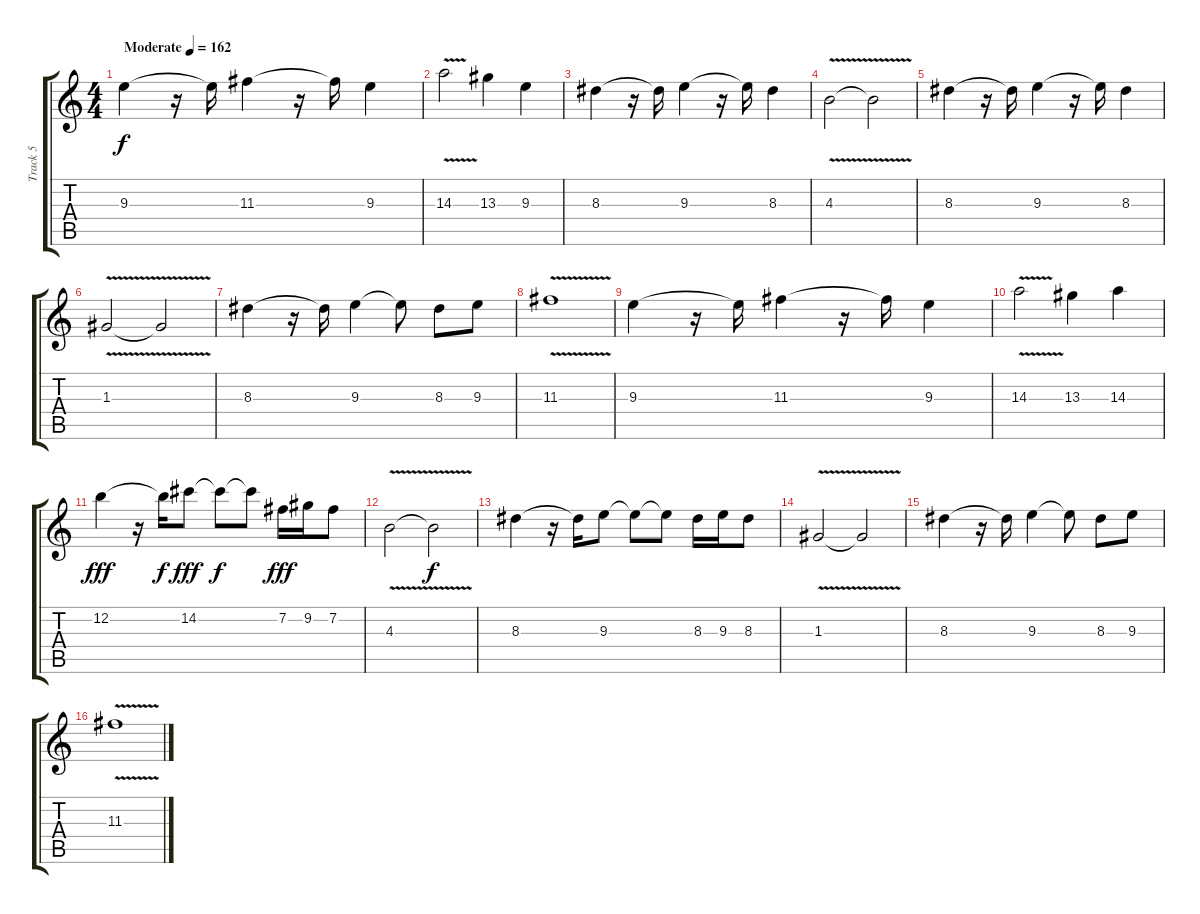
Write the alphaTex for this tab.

\track ("Track 5" "Track 5") {instrument distortionguitar}
\staff {score tabs}
\tuning (E4 B3 G3 D3 A2 E2) {hide}
\ts (4 4)
\tempo (162 "Moderate")
\clef g2
\ks c
9.3.4{dy f instrument distortionguitar} r.16 9.3{t}.16 11.3.4 r.16 11.3{t}.16 9.3.4 |
14.3{v}.2 13.3.4 9.3.4 |
8.3.4 r.16 8.3{t}.16 9.3.4 r.16 9.3{t}.16 8.3.4 |
4.3{v}.2 4.3{t}.2 |
8.3.4 r.16 8.3{t}.16 9.3.4 r.16 9.3{t}.16 8.3.4 |
1.3{v}.2 1.3{t}.2 |
8.3.4 r.16 8.3{t}.16 9.3.4 9.3{t}.8 8.3.8 9.3.8 |
11.3{v}.1 |
9.3.4 r.16 9.3{t}.16 11.3.4 r.16 11.3{t}.16 9.3.4 |
14.3{v}.2 13.3.4 14.3.4 |
12.2.4{dy fff} r.16 12.2{t}.16{dy f} 14.2.8{dy fff} 14.2{t}.8{dy f} 14.2{t}.8 7.2.16{dy fff} 9.2.16 7.2.8 |
4.3{v}.2 4.3{t}.2{dy f} |
8.3.4 r.16 8.3{t}.16 9.3.8 9.3{t}.8 9.3{t}.8 8.3.16 9.3.16 8.3.8 |
1.3{v}.2 1.3{t}.2 |
8.3.4 r.16 8.3{t}.16 9.3.4 9.3{t}.8 8.3.8 9.3.8 |
11.3{v}.1
